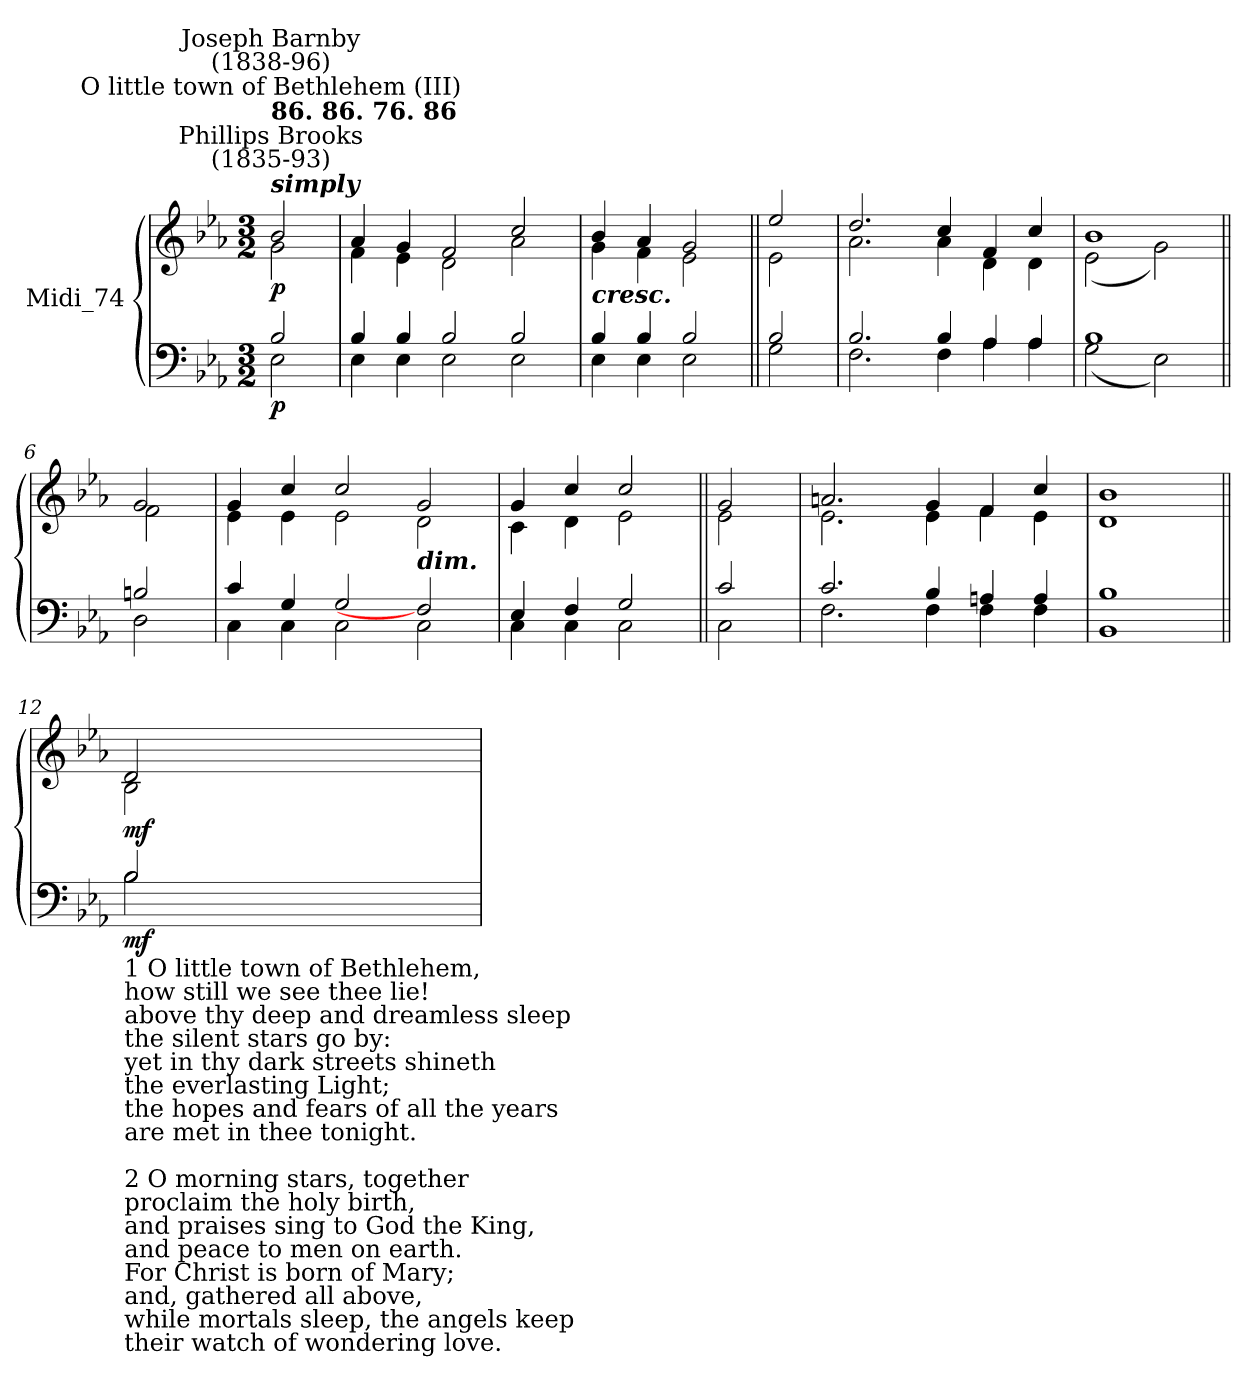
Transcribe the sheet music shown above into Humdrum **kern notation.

**kern	**dynam	**kern	**dynam
*part2	*part2	*part1	*part1
*staff2	*staff2	*staff1	*staff1
*I"Midi_74	*	*I"Midi_74	*
*clefF4	*	*clefG2	*
*k[b-e-a-]	*	*k[b-e-a-]	*
*E-:	*	*E-:	*
*M3/2	*	*M3/2	*
=	=	=	=
*^	*	*^	*
!	!	!	!LO:TX:a:Bi:t=simply	!	!
!	!	!	!LO:TX:a:cj:t=Phillips Brooks\n(1835-93)	!	!
!	!	!	!LO:TX:a:B:t=86. 86. 76. 86	!	!
!	!	!	!LO:TX:a:cj:t=O little town of Bethlehem (III)	!	!
!	!	!	!LO:TX:a:cj:t=Joseph Barnby\n(1838-96)	!	!
!	!	!LO:DY:b	!	!	!LO:DY:b
2B-/	2E-\	p	2b-/	2g\	p
=1	=1	=1	=1	=1	=1
4B-/	4E-\	.	4a-/	4f\	.
4B-/	4E-\	.	4g/	4e-\	.
2B-/	2E-\	.	2f/	2d\	.
2B-/	2E-\	.	2cc/	2a-\	.
=2	=2	=2	=2	=2	=2
!LO:TX:a:Bi:t=cresc.	!	!	!	!	!
4B-/	4E-\	.	4b-/	4g\	.
4B-/	4E-\	.	4a-/	4f\	.
2B-/	2E-\	.	2g/	2e-\	.
=3||	=3||	=3||	=3||	=3||	=3||
2B-/	2G\	.	2ee-/	2e-\	.
=4	=4	=4	=4	=4	=4
2.B-/	2.F\	.	2.dd/	2.a-\	.
4B-/	4F\	.	4cc/	4a-\	.
4A-/	4A-\	.	4f/	4d\	.
4A-/	4A-\	.	4cc/	4d\	.
=5	=5	=5	=5	=5	=5
1B-/	(<2G\	.	1b-/	(<2e-\	.
.	2E-\)	.	.	2g\)	.
=6||	=6||	=6||	=6||	=6||	=6||
2Bn/	2D\	.	2g/	2f\	.
=7	=7	=7	=7	=7	=7
4c/	4C\	.	4g/	4e-\	.
4G/	4C\	.	4cc/	4e-\	.
2G/	2C\	.	2cc/	2e-\	.
!LO:TX:a:Bi:t=dim.	!	!	!	!	!
2F/]	2C\	.	2g/	2d\	.
=8	=8	=8	=8	=8	=8
4E-/	4C\	.	4g/	4c\	.
4F/	4C\	.	4cc/	4d\	.
2G/	2C\	.	2cc/	2e-\	.
=9||	=9||	=9||	=9||	=9||	=9||
2c/	2C\	.	2g/	2e-\	.
=10	=10	=10	=10	=10	=10
2.c/	2.F\	.	2.an/	2.e-\	.
4B-/	4F\	.	4g/	4e-\	.
4An/	4F\	.	4f/	4f\	.
4A/	4F\	.	4cc/	4e-\	.
=11	=11	=11	=11	=11	=11
1B-/	1BB-\	.	1b-/	1d\	.
!!LO:LB:g=z	!!
=12||	=12||	=12||	=12||	=12||	=12||
!LO:TX:b:t=1 O little town of Bethlehem,\nhow still we see thee lie!\nabove thy deep and dreamless sleep\nthe silent stars go by&colon;\nyet in thy dark streets shineth\nthe everlasting Light;\nthe hopes and fears of all the years\nare met in thee tonight.\n\n2 O morning stars, together\nproclaim the holy birth,\nand praises sing to God the King,\nand peace to men on earth.\nFor Christ is born of Mary;\nand, gathered all above,\nwhile mortals sleep, the angels keep\ntheir watch of wondering love.	!	!	!	!	!
!	!	!LO:DY:b	!	!	!LO:DY:b
2B-/	2B-\	mf	2d/	2B-\	mf
*v	*v	*	*	*	*
*	*	*v	*v	*
=	=	=	=
*-	*-	*-	*-
